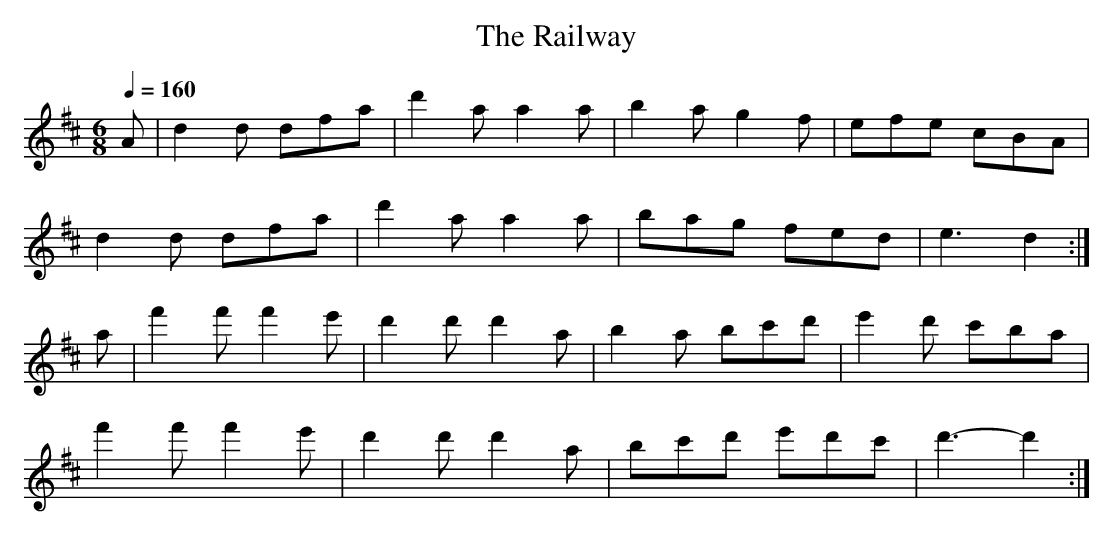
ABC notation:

X:1
T:Railway, The
M:6/8
L:1/8
Q:1/4=160
K:Dmaj
A | d2 d dfa | d'2 a a2 a | b2 a g2 f | efe cBA |
d2 d dfa | d'2 a a2 a | bag fed | e3 d2 :|
a | f'2 f' f'2 e' | d'2 d' d'2 a | b2 a bc'd' | e'2 d' c'ba |
f'2 f' f'2 e' | d'2 d' d'2 a | bc'd' e'd'c' | d'3-d'2 :|
